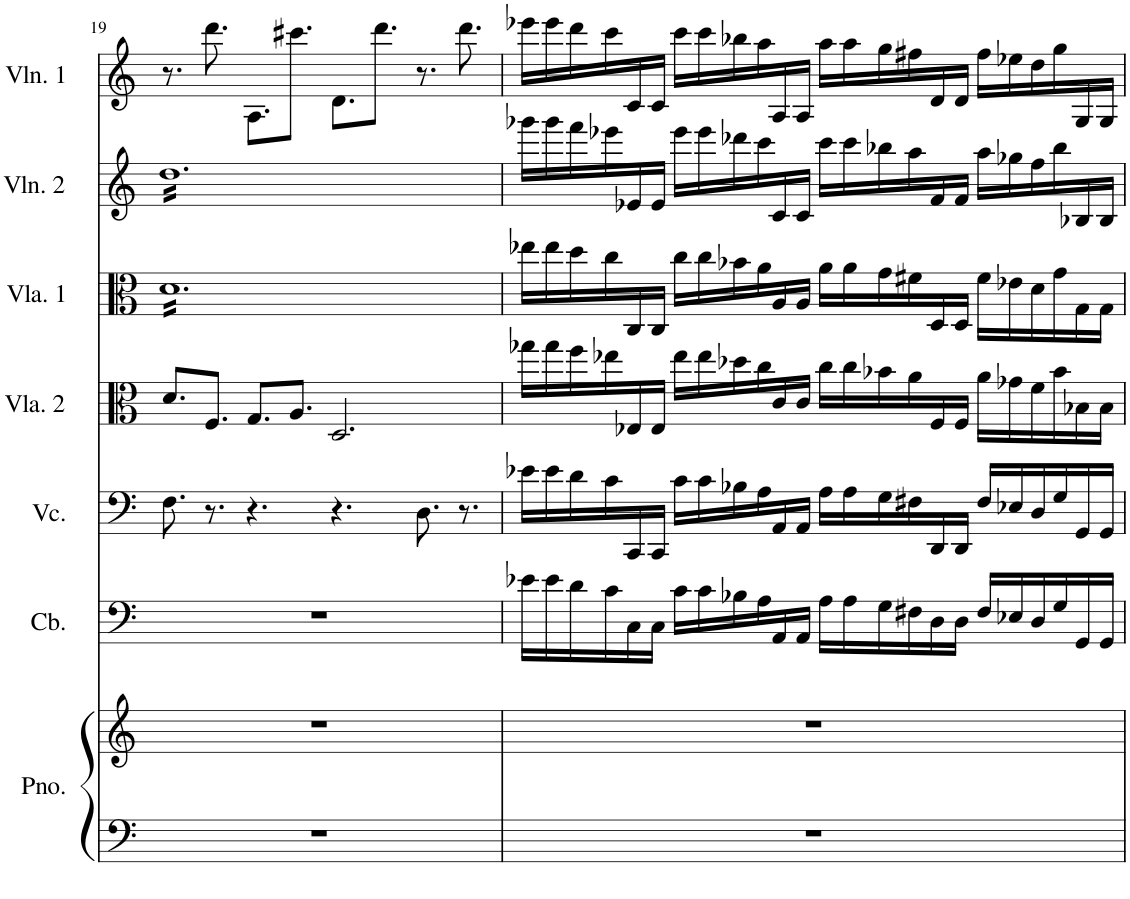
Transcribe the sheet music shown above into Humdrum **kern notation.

**kern	**kern	**kern	**kern	**kern	**kern	**kern	**kern
*part7	*part7	*part6	*part5	*part4	*part3	*part2	*part1
*staff8	*staff7	*staff6	*staff5	*staff4	*staff3	*staff2	*staff1
*I"Piano	*	*I"Kontrabasso	*I"Viulusello	*I"Viola 2	*I"Viola 1	*I"Viulu 2	*I"Viulu 1
*I'Pno.	*	*	*	*I'Vla. 2	*I'Vla. 1	*	*
!!LO:PB:g=z
*clefF4	*clefG2	*clefF4	*clefF4	*clefC3	*clefC3	*clefG2	*clefG2
*	*	*Trd7c12	*	*	*	*	*
*k[]	*k[]	*k[]	*k[]	*k[]	*k[]	*k[]	*k[]
*M12/8	*M12/8	*M12/8	*M12/8	*M12/8	*M12/8	*M12/8	*M12/8
=19	=19	=19	=19	=19	=19	=19	=19
*	*	*	*	*	*tremolo	*	*
*	*	*	*	*	*	*tremolo	*
1.r	1.r	1.r	8.F\	8.d/L	16dLL	16ddLL	8.r
.	.	.	.	.	16d	16dd	.
.	.	.	.	.	16d	16dd	.
.	.	.	8.r	8.F/J	16d	16dd	8.ddd\
.	.	.	.	.	16d	16dd	.
.	.	.	.	.	16d	16dd	.
.	.	.	4.r	8.G/L	16d	16dd	8.A\L
.	.	.	.	.	16d	16dd	.
.	.	.	.	.	16d	16dd	.
.	.	.	.	8.A/J	16d	16dd	8.ccc#X\J
.	.	.	.	.	16d	16dd	.
.	.	.	.	.	16d	16dd	.
.	.	.	4.r	2.D/	16d	16dd	8.d\L
.	.	.	.	.	16d	16dd	.
.	.	.	.	.	16d	16dd	.
.	.	.	.	.	16d	16dd	8.ddd\J
.	.	.	.	.	16d	16dd	.
.	.	.	.	.	16d	16dd	.
.	.	.	8.D\	.	16d	16dd	8.r
.	.	.	.	.	16d	16dd	.
.	.	.	.	.	16d	16dd	.
.	.	.	8.r	.	16d	16dd	8.ddd\
.	.	.	.	.	16d	16dd	.
.	.	.	.	.	16dJJ	16ddJJ	.
*	*	*	*	*	*	*Xtremolo	*
*	*	*	*	*	*Xtremolo	*	*
=20	=20	=20	=20	=20	=20	=20	=20
1.r	1.r	16e-X\LL	16e-X\LL	16gg-X\LL	16ee-X\LL	16ggg-X\LL	16eee-X\LL
.	.	16e-\	16e-\	16gg-\	16ee-\	16ggg-\	16eee-\
.	.	16d\	16d\	16ff\	16dd\	16fff\	16ddd\
.	.	16c\	16c\	16ee-X\	16cc\	16eee-X\	16ccc\
.	.	16C\	16CC/	16E-X/	16C/	16e-X/	16c/
.	.	16C\JJ	16CC/JJ	16E-/JJ	16C/JJ	16e-/JJ	16c/JJ
.	.	16c\LL	16c\LL	16ee-\LL	16cc\LL	16eee-\LL	16ccc\LL
.	.	16c\	16c\	16ee-\	16cc\	16eee-\	16ccc\
.	.	16B-X\	16B-X\	16dd-X\	16b-X\	16ddd-X\	16bb-X\
.	.	16A\	16A\	16cc\	16a\	16ccc\	16aa\
.	.	16AA/	16AA/	16c/	16A/	16c/	16A/
.	.	16AA/JJ	16AA/JJ	16c/JJ	16A/JJ	16c/JJ	16A/JJ
.	.	16A\LL	16A\LL	16cc\LL	16a\LL	16ccc\LL	16aa\LL
.	.	16A\	16A\	16cc\	16a\	16ccc\	16aa\
.	.	16G\	16G\	16b-X\	16g\	16bb-X\	16gg\
.	.	16F#X\	16F#X\	16a\	16f#X\	16aa\	16ff#X\
.	.	16D\	16DD/	16F/	16D/	16f/	16d/
.	.	16D\JJ	16DD/JJ	16F/JJ	16D/JJ	16f/JJ	16d/JJ
.	.	16F#/LL	16F#/LL	16a\LL	16f#\LL	16aa\LL	16ff#\LL
.	.	16E-X/	16E-X/	16g-X\	16e-X\	16gg-X\	16ee-X\
.	.	16D/	16D/	16f\	16d\	16ff\	16dd\
.	.	16G/	16G/	16b-\	16g\	16bb-\	16gg\
.	.	16GG/	16GG/	16B-X\	16G\	16B-X/	16G/
.	.	16GG/JJ	16GG/JJ	16B-\JJ	16G\JJ	16B-/JJ	16G/JJ
=	=	=	=	=	=	=	=
*-	*-	*-	*-	*-	*-	*-	*-
